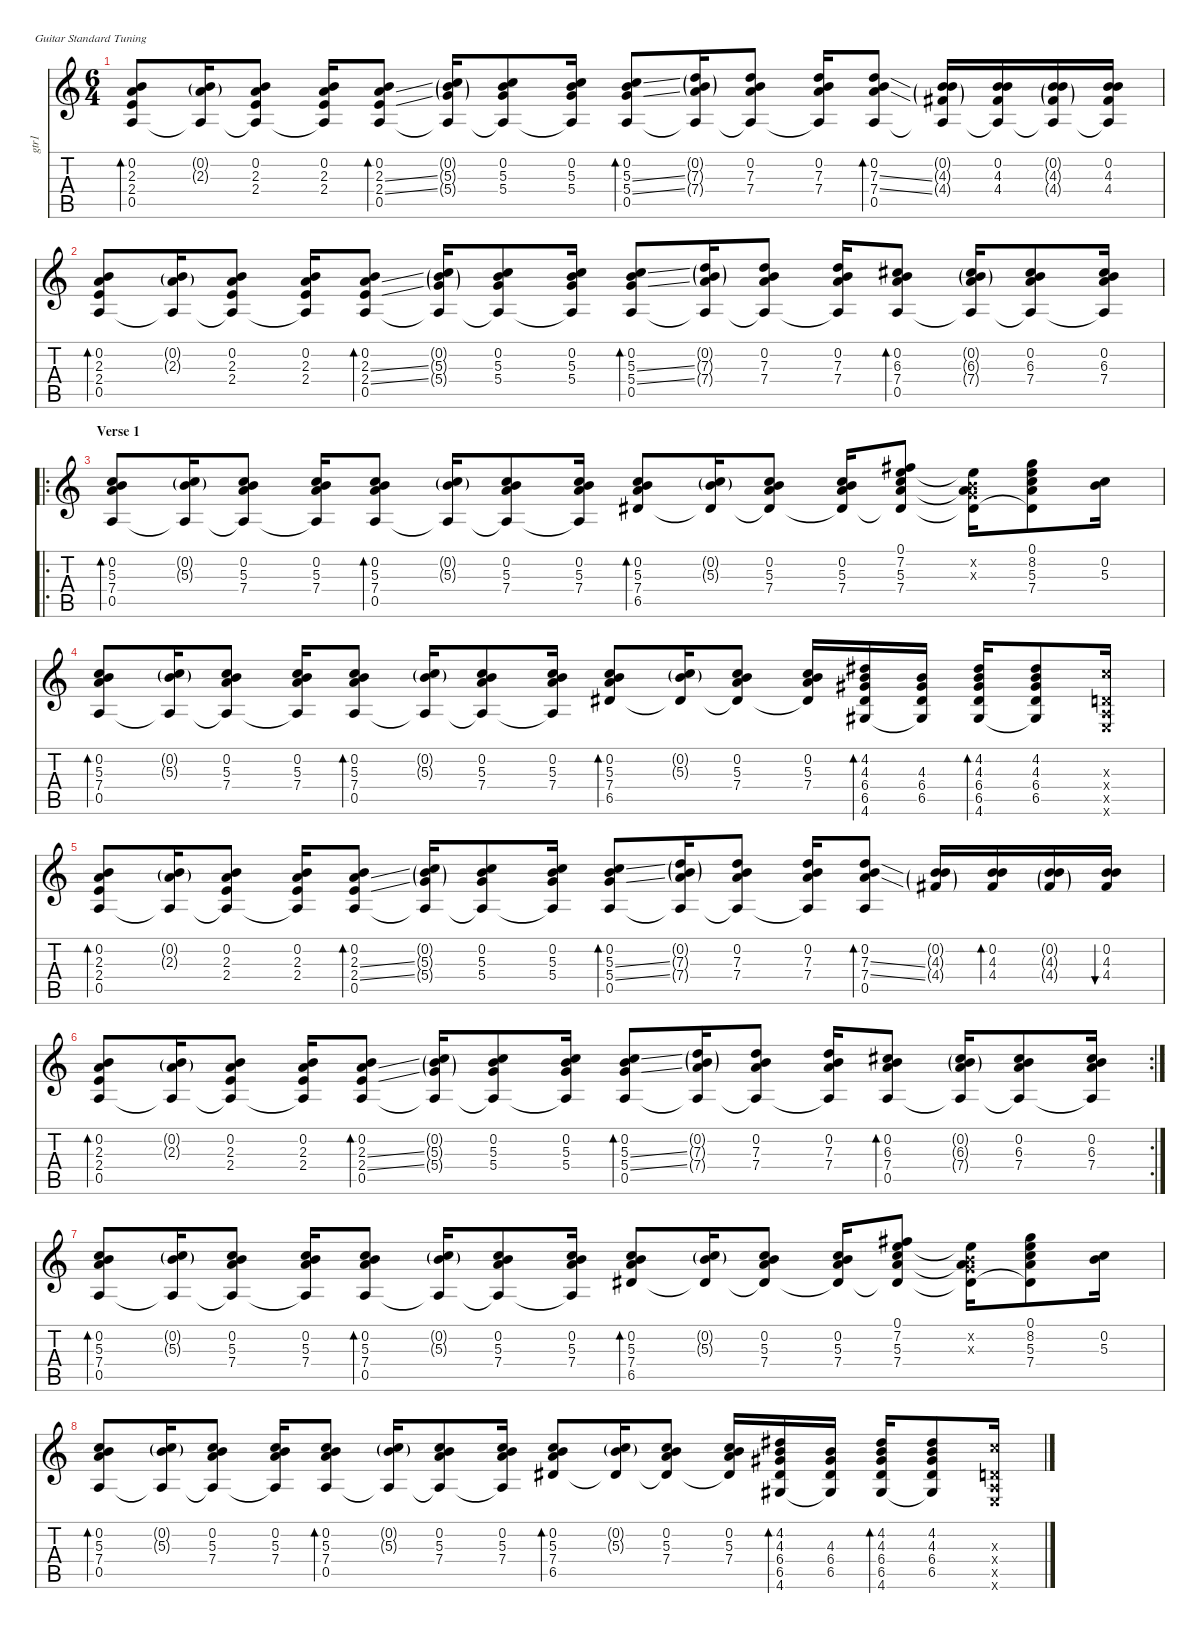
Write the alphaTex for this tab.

\defaultSystemsLayout 4
\hideDynamics
\bracketExtendMode nobrackets
\otherSystemsTrackNameOrientation horizontal
\track ("Guitar 1-hid" "gtr1") {defaultSystemsLayout 4 mute instrument acousticguitarsteel}
\staff {score tabs}
\tuning (E4 B3 G3 D3 A2 E2)
\ts (6 4)
\tempo (93 hide)
\clef g2
\ks aminor
(0.2 2.3 2.4 0.5).8{bd 60 dy f} (0.2{g} 2.3{g} 0.5{t}).16 (0.2 2.3 2.4 0.5{t}).8 (0.2 2.3 2.4 0.5{t}).16 (0.2 2.3{ss} 2.4{ss} 0.5).8{bd 60} (0.2{g} 5.3{g} 5.4{g} 0.5{t}).16 (0.2 5.3 5.4 0.5{t}).8 (0.2 5.3 5.4 0.5{t}).16 (0.2 5.3{ss} 5.4{ss} 0.5).8{bd 60} (0.2{g} 7.3{g} 7.4{g} 0.5{t}).16 (0.2 7.3 7.4 0.5{t}).8 (0.2 7.3 7.4 0.5{t}).16 (0.2 7.3{ss} 7.4{ss} 0.5).8{bd 60} (0.2{g} 4.3{g} 4.4{g acc #} 0.5{t}).16 (0.2 4.3 4.4{acc #} 0.5{t}).16 (0.2{g} 4.3{g} 4.4{g acc #} 0.5{t}).16 (0.2 4.3 4.4{acc #} 0.5{t}).16 |
\tempo (91.5 hide)
(0.2 2.3 2.4 0.5).8{bd 60} (0.2{g} 2.3{g} 0.5{t}).16 (0.2 2.3 2.4 0.5{t}).8 (0.2 2.3 2.4 0.5{t}).16 (0.2 2.3{ss} 2.4{ss} 0.5).8{bd 60} (0.2{g} 5.3{g} 5.4{g} 0.5{t}).16 (0.2 5.3 5.4 0.5{t}).8 (0.2 5.3 5.4 0.5{t}).16 (0.2 5.3{ss} 5.4{ss} 0.5).8{bd 60} (0.2{g} 7.3{g} 7.4{g} 0.5{t}).16 (0.2 7.3 7.4 0.5{t}).8 (0.2 7.3 7.4 0.5{t}).16 (0.2 6.3{acc #} 7.4 0.5).8{bd 60} (0.2{g} 6.3{g acc #} 7.4{g} 0.5{t}).16 (0.2 6.3{acc #} 7.4 0.5{t}).8 (0.2 6.3{acc #} 7.4 0.5{t}).16 |
\ro
\section ("" "Verse 1")
\tempo (93 hide)
(0.2 5.3 7.4 0.5).8{bd 60} (0.2{g} 5.3{g} 0.5{t}).16 (0.2 5.3 7.4 0.5{t}).8 (0.2 5.3 7.4 0.5{t}).16 (0.2 5.3 7.4 0.5).8{bd 60} (0.2{g} 5.3{g} 0.5{t}).16 (0.2 5.3 7.4 0.5{t}).8 (0.2 5.3 7.4 0.5{t}).16 (0.2 5.3 7.4 6.5{acc #}).8{bd 60} (0.2{g} 5.3{g} 6.5{t acc #}).16 (0.2 5.3 7.4 6.5{t acc #}).8 (0.2 5.3 7.4 6.5{t acc #}).16 (0.1 7.2{acc #} 5.3 7.4 6.5{t acc #}).8 (0.1{t} 0.2{x} 0.3{x} 7.4{t} 6.5{t acc #}).16 (0.1 8.2 5.3 7.4 6.5{t acc #}).8 (0.2 5.3).16{dy mf} |
(0.2 5.3 7.4 0.5).8{bd 37 dy f} (0.2{g} 5.3{g} 0.5{t}).16 (0.2 5.3 7.4 0.5{t}).8 (0.2 5.3 7.4 0.5{t}).16 (0.2 5.3 7.4 0.5).8{bd 60} (0.2{g} 5.3{g} 0.5{t}).16 (0.2 5.3 7.4 0.5{t}).8 (0.2 5.3 7.4 0.5{t}).16 (0.2 5.3 7.4 6.5{acc #}).8{bd 60} (0.2{g} 5.3{g} 6.5{t acc #}).16 (0.2 5.3 7.4 6.5{t acc #}).8 (0.2 5.3 7.4 6.5{t acc #}).16 (4.2{acc #} 4.3 6.4{acc #} 6.5{acc #} 4.6{acc #}).16{bd 60} (4.3 6.4{acc #} 6.5{acc #} 4.6{t acc #}).16 (4.2{acc #} 4.3 6.4{acc #} 6.5{acc #} 4.6{acc #}).16{bd 60} (4.2{acc #} 4.3 6.4{acc #} 6.5{acc #} 4.6{t acc #}).8 (5.3{x} 0.4{x} 0.5{x} 0.6{x}).16 |
\tempo (93 hide)
(0.2 2.3 2.4 0.5).8{bd 60} (0.2{g} 2.3{g} 0.5{t}).16 (0.2 2.3 2.4 0.5{t}).8 (0.2 2.3 2.4 0.5{t}).16 (0.2 2.3{ss} 2.4{ss} 0.5).8{bd 60} (0.2{g} 5.3{g} 5.4{g} 0.5{t}).16 (0.2 5.3 5.4 0.5{t}).8 (0.2 5.3 5.4 0.5{t}).16 (0.2 5.3{ss} 5.4{ss} 0.5).8{bd 60} (0.2{g} 7.3{g} 7.4{g} 0.5{t}).16 (0.2 7.3 7.4 0.5{t}).8 (0.2 7.3 7.4 0.5{t}).16 (0.2 7.3{ss} 7.4{ss} 0.5).8{bd 60} (0.2{g} 4.3{g} 4.4{g acc #}).16{dy mf} (0.2 4.3 4.4{acc #}).16{bd 60 dy f} (0.2{g} 4.3{g} 4.4{g acc #}).16{dy mf} (0.2 4.3 4.4{acc #}).16{bu 60 dy f} |
\rc 2
\tempo (91.5 hide)
(0.2 2.3 2.4 0.5).8{bd 60} (0.2{g} 2.3{g} 0.5{t}).16 (0.2 2.3 2.4 0.5{t}).8 (0.2 2.3 2.4 0.5{t}).16 (0.2 2.3{ss} 2.4{ss} 0.5).8{bd 60} (0.2{g} 5.3{g} 5.4{g} 0.5{t}).16 (0.2 5.3 5.4 0.5{t}).8 (0.2 5.3 5.4 0.5{t}).16 (0.2 5.3{ss} 5.4{ss} 0.5).8{bd 60} (0.2{g} 7.3{g} 7.4{g} 0.5{t}).16 (0.2 7.3 7.4 0.5{t}).8 (0.2 7.3 7.4 0.5{t}).16 (0.2 6.3{acc #} 7.4 0.5).8{bd 60} (0.2{g} 6.3{g acc #} 7.4{g} 0.5{t}).16 (0.2 6.3{acc #} 7.4 0.5{t}).8 (0.2 6.3{acc #} 7.4 0.5{t}).16 |
\tempo (93 hide)
(0.2 5.3 7.4 0.5).8{bd 60} (0.2{g} 5.3{g} 0.5{t}).16 (0.2 5.3 7.4 0.5{t}).8 (0.2 5.3 7.4 0.5{t}).16 (0.2 5.3 7.4 0.5).8{bd 60} (0.2{g} 5.3{g} 0.5{t}).16 (0.2 5.3 7.4 0.5{t}).8 (0.2 5.3 7.4 0.5{t}).16 (0.2 5.3 7.4 6.5{acc #}).8{bd 60} (0.2{g} 5.3{g} 6.5{t acc #}).16 (0.2 5.3 7.4 6.5{t acc #}).8 (0.2 5.3 7.4 6.5{t acc #}).16 (0.1 7.2{acc #} 5.3 7.4 6.5{t acc #}).8 (0.1{t} 0.2{x} 0.3{x} 7.4{t} 6.5{t acc #}).16 (0.1 8.2 5.3 7.4 6.5{t acc #}).8 (0.2 5.3).16{dy mf} |
\tempo (91.5 hide)
(0.2 5.3 7.4 0.5).8{bd 60 dy f} (0.2{g} 5.3{g} 0.5{t}).16 (0.2 5.3 7.4 0.5{t}).8 (0.2 5.3 7.4 0.5{t}).16 (0.2 5.3 7.4 0.5).8{bd 60} (0.2{g} 5.3{g} 0.5{t}).16 (0.2 5.3 7.4 0.5{t}).8 (0.2 5.3 7.4 0.5{t}).16 (0.2 5.3 7.4 6.5{acc #}).8{bd 60} (0.2{g} 5.3{g} 6.5{t acc #}).16 (0.2 5.3 7.4 6.5{t acc #}).8 (0.2 5.3 7.4 6.5{t acc #}).16 (4.2{acc #} 4.3 6.4{acc #} 6.5{acc #} 4.6{acc #}).16{bd 60} (4.3 6.4{acc #} 6.5{acc #} 4.6{t acc #}).16 (4.2{acc #} 4.3 6.4{acc #} 6.5{acc #} 4.6{acc #}).16{bd 60} (4.2{acc #} 4.3 6.4{acc #} 6.5{acc #} 4.6{t acc #}).8 (5.3{x} 0.4{x} 0.5{x} 0.6{x}).16
